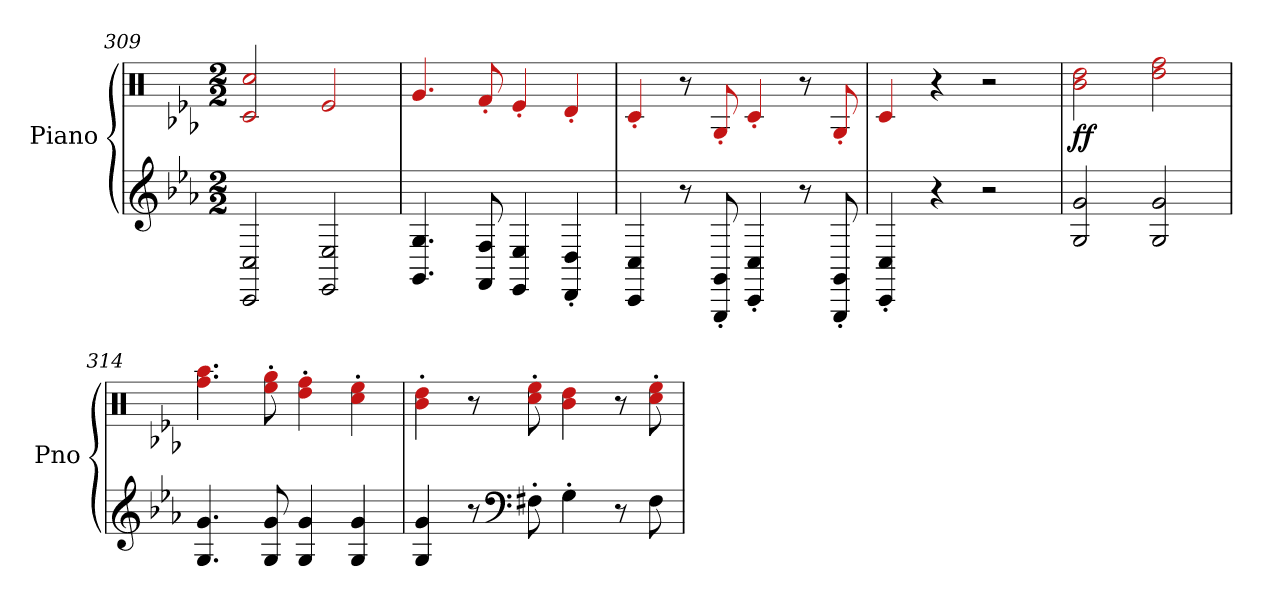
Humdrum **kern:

**kern	**kern	**dynam
*part1	*part1	*part1
*staff2	*staff1	*staff1/2
*I"Piano	*	*
*I'Pno	*	*
*clefG2	*clefX	*
*k[b-e-a-]	*k[b-e-a-]	*
*M2/2	*M2/2	*
=309	=309	=309
2CC/ 2C/	2c/ 2cc/	.
2EE-/ 2E-/	2e-/	.
=310	=310	=310
4.GG/ 4.G/	4.g/	.
8FF/ 8F/	8f'/	.
4EE-/ 4E-/	4e-'/	.
4DD/' 4D/'	4d'/	.
=311	=311	=311
4CC/ 4C/	4c'/	.
8r	8r	.
8GGG/' 8GG/'	8G'/	.
4CC/' 4C/'	4c'/	.
8r	8r	.
8GGG/' 8GG/'	8G'/	.
!!LO:LB:g=z
=312	=312	=312
4CC/' 4C/'	4c/	.
4r	4r	.
2r	2r	.
=313	=313	=313
!	!	!LO:DY:b
2G/ 2g/	2bn\ 2dd\	ff
2G/ 2g/	2dd\ 2ff\	.
=314	=314	=314
4.G/ 4.g/	4.ff\ 4.aa-\	.
8G/ 8g/	8ee-\' 8gg\'	.
4G/ 4g/	4dd\' 4ff\'	.
4G/ 4g/	4cc\' 4ee-\'	.
=315	=315	=315
4G/ 4g/	4bn\' 4dd\'	.
8r	8r	.
*clefF4	*	*
8F#X'\	8cc\' 8ee-\'	.
4G'\	4b\ 4dd\	.
8r	8r	.
8F#\	8cc\' 8ee-\'	.
=	=	=
*-	*-	*-
